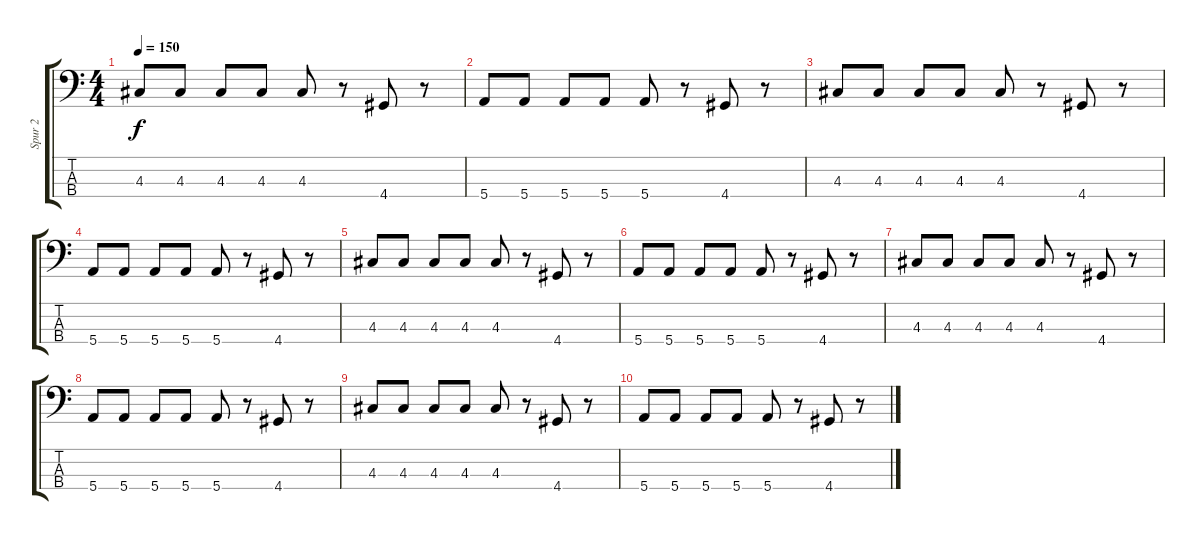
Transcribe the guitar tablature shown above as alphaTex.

\track ("Spur 2" "Spur 2") {instrument slapbass2}
\staff {score tabs}
\tuning (G2 D2 A1 E1) {hide}
\ts (4 4)
\tempo 150
\clef f4
\ks c
4.3.8{dy f} 4.3.8 4.3.8 4.3.8 4.3.8 r.8 4.4.8 r.8 |
5.4.8 5.4.8 5.4.8 5.4.8 5.4.8 r.8 4.4.8 r.8 |
4.3.8 4.3.8 4.3.8 4.3.8 4.3.8 r.8 4.4.8 r.8 |
5.4.8 5.4.8 5.4.8 5.4.8 5.4.8 r.8 4.4.8 r.8 |
4.3.8 4.3.8 4.3.8 4.3.8 4.3.8 r.8 4.4.8 r.8 |
5.4.8 5.4.8 5.4.8 5.4.8 5.4.8 r.8 4.4.8 r.8 |
4.3.8 4.3.8 4.3.8 4.3.8 4.3.8 r.8 4.4.8 r.8 |
5.4.8 5.4.8 5.4.8 5.4.8 5.4.8 r.8 4.4.8 r.8 |
4.3.8 4.3.8 4.3.8 4.3.8 4.3.8 r.8 4.4.8 r.8 |
5.4.8 5.4.8 5.4.8 5.4.8 5.4.8 r.8 4.4.8 r.8
